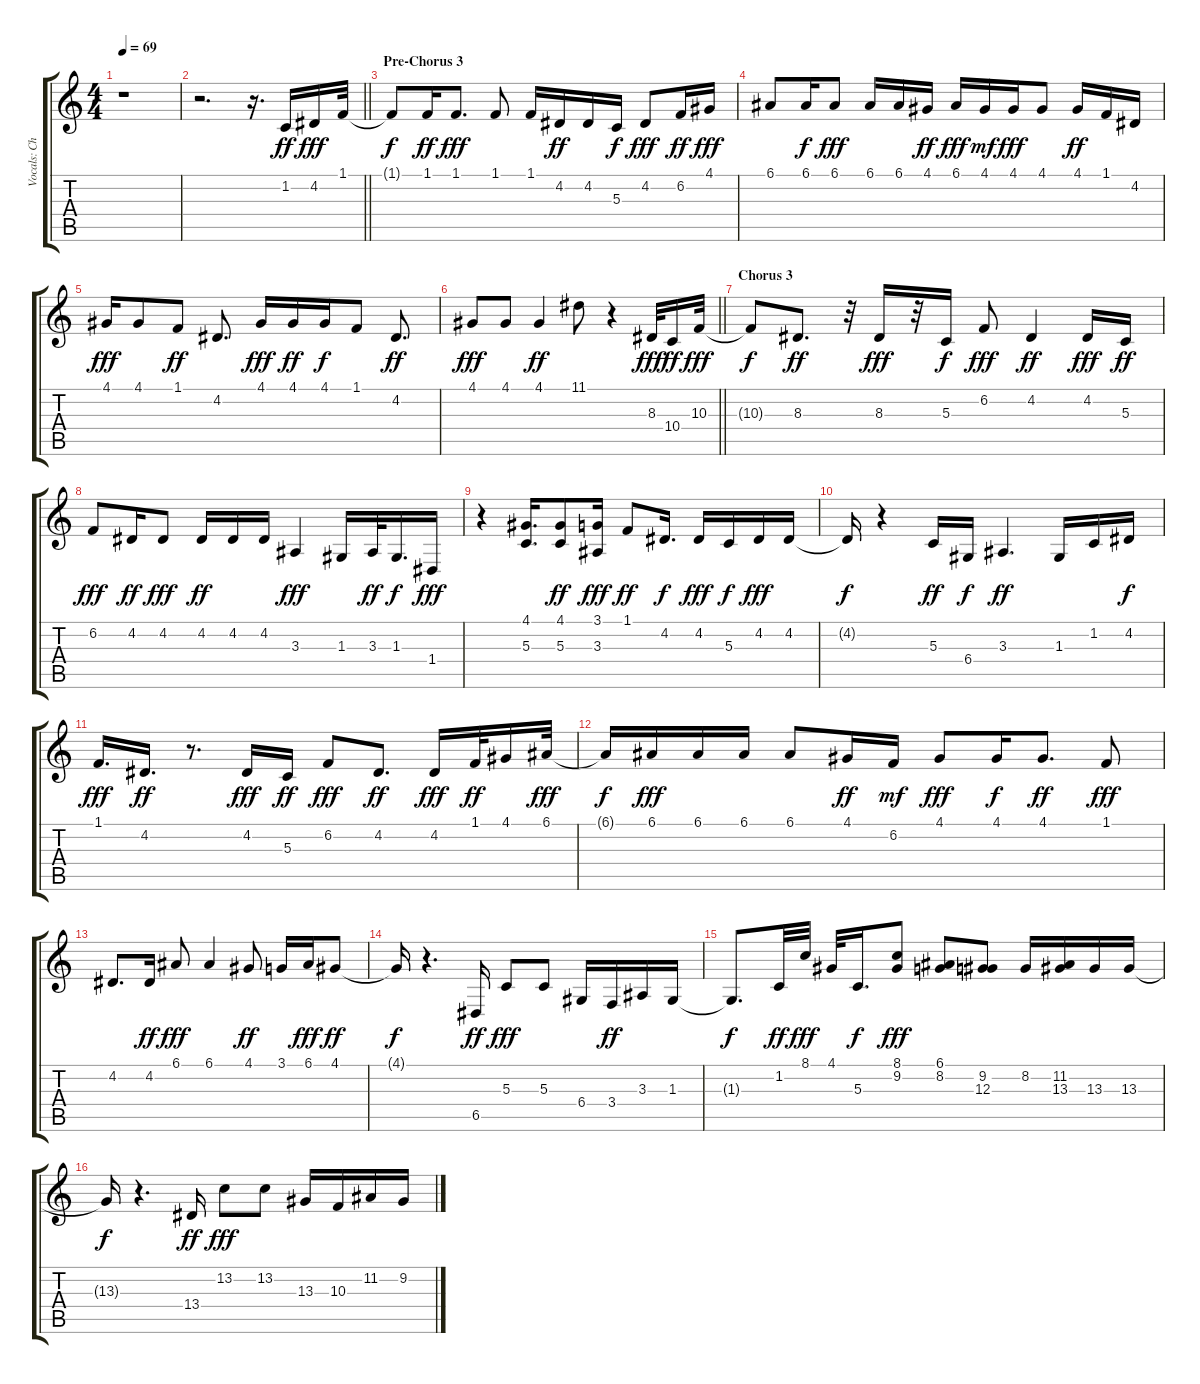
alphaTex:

\track ("Vocals: Cher" "Vocals: Ch") {instrument lead8bassandlead}
\staff {score tabs}
\tuning (E4 B3 G3 D3 A2 E2) {hide}
\ts (4 4)
\tempo 69
\clef g2
\ks c
r.1{dy fff} |
\barLineRight lightlight
r.2{d} r.16{d} 1.2.16{dy ff} 4.2.16{dy fff} 1.1.32 |
\section ("" "Pre-Chorus 3")
1.1{t}.8{dy f} 1.1.16{dy ff} 1.1.8{d dy fff} 1.1.8 1.1.16 4.2.16{dy ff} 4.2.16 5.3.16{dy f} 4.2.8{dy fff} 6.2.16{dy ff} 4.1.16{dy fff} |
6.1.8 6.1.16{dy f} 6.1.8{dy fff} 6.1.16 6.1.16 4.1.16{dy ff} 6.1.16{dy fff} 4.1.16{dy mf} 4.1.16{dy fff} 4.1.8 4.1.16{dy ff} 1.1.16 4.2.16 |
4.1.16{dy fff} 4.1.8 1.1.8{dy ff} 4.2.8{d} 4.1.16{dy fff} 4.1.16{dy ff} 4.1.16{dy f} 1.1.8 4.2.8{d dy ff} |
\barLineRight lightlight
4.1.8{dy fff} 4.1.8 4.1.4{dy ff} 11.1.8 r.4 8.3.32{dy fff} 10.4.16{dy ff} 10.3.32{dy fff} |
\section ("" "Chorus 3")
10.3{t}.8{dy f} 8.3.8{d dy ff} r.32 8.3.16{dy fff} r.32 5.3.16{dy f} 6.2.8{dy fff} 4.2.4{dy ff} 4.2.16{dy fff} 5.3.16{dy ff} |
6.2.8{dy fff} 4.2.16{dy ff} 4.2.8{dy fff} 4.2.16{dy ff} 4.2.16 4.2.16 3.3.4{dy fff} 1.3.16 3.3.32{dy ff} 1.3.16{d dy f} 1.4.16{dy fff} |
r.4 (4.1 5.3).16{d} (4.1 5.3).8{dy ff} (3.1 3.3).16{dy fff} 1.1.8{dy ff} 4.2.16{d dy f} 4.2.16{dy fff} 5.3.16{dy f} 4.2.16{dy fff} 4.2.16 |
4.2{t}.16{dy f} r.4 5.3.16{dy ff} 6.4.16{dy f} 3.3.4{d dy ff} 1.3.16 1.2.16 4.2.16{dy f} |
1.1.16{d dy fff} 4.2.16{d dy ff} r.8{d} 4.2.16{dy fff} 5.3.16{dy ff} 6.2.8{dy fff} 4.2.8{d dy ff} 4.2.16{dy fff} 1.1.32{dy ff} 4.1.16 6.1.32{dy fff} |
6.1{t}.16{dy f} 6.1.16{dy fff} 6.1.16 6.1.16 6.1.8 4.1.16{dy ff} 6.2.16{dy mf} 4.1.8{dy fff} 4.1.16{dy f} 4.1.8{d dy ff} 1.1.8{dy fff} |
4.2.8{d} 4.2.16{dy ff} 6.1.8{dy fff} 6.1.4 4.1.8{dy ff} 3.1.16 6.1.16{dy fff} 4.1.8{dy ff} |
4.1{t}.16{dy f} r.4{d} 6.5.16{dy ff} 5.3.8{dy fff} 5.3.8 6.4.16 3.4.16{dy ff} 3.3.16 1.3.16 |
1.3{t}.8{d dy f} 1.2.32{dy ff} 8.1.32{dy fff} 4.1.32 5.3.16{d dy f} (8.1 9.2).8{dy fff} (6.1 8.2).8 (9.2 12.3).8 8.2.16 (11.2 13.3).16 13.3.16 13.3.16 |
13.3{t}.16{dy f} r.4{d} 13.4.16{dy ff} 13.2.8{dy fff} 13.2.8 13.3.16 10.3.16 11.2.16 9.2.16
